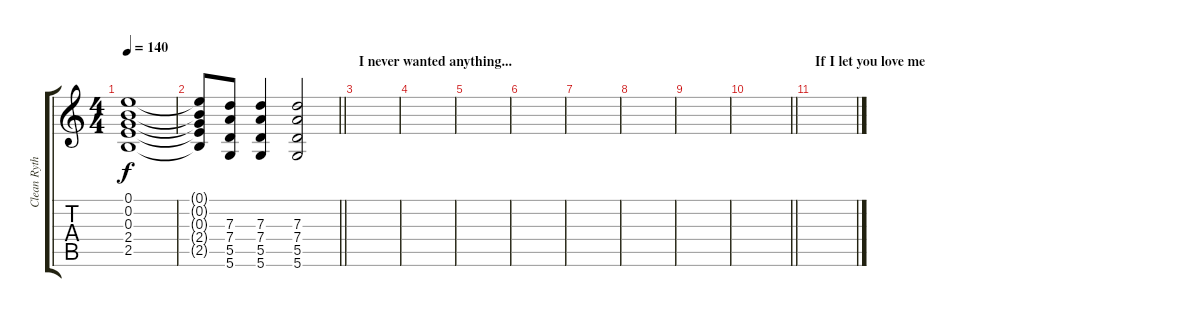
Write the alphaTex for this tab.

\track ("Clean Rythm Guitar " "Clean Ryth") {instrument acousticguitarsteel}
\staff {score tabs}
\tuning (E4 B3 G3 D3 A2 D2) {hide}
\ts (4 4)
\tempo 140
\clef g2
\ks c
(0.1 0.2 0.3 2.4 2.5).1{dy f} |
\barLineRight lightlight
(0.1{t} 0.2{t} 0.3{t} 2.4{t} 2.5{t}).8 (7.3 7.4 5.5 5.6).8 (7.3 7.4 5.5 5.6).4 (7.3 7.4 5.5 5.6).2 |
\section ("" "I never wanted anything...")
|
|
|
|
|
|
|
\barLineRight lightlight
|
\section ("" "If I let you love me")
